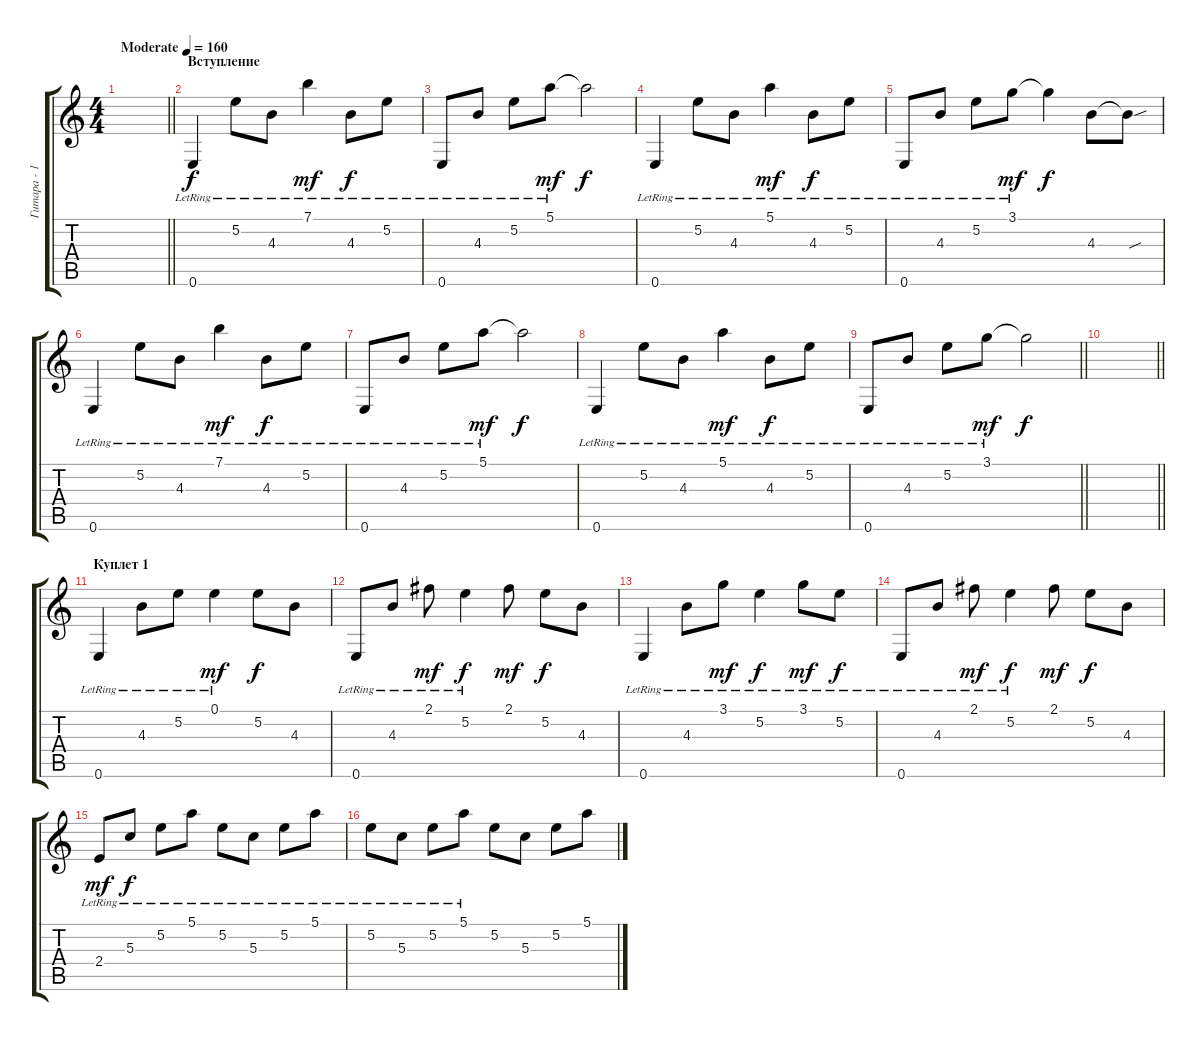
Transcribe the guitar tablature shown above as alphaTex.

\track ("Гитара - 1" "Гитара - 1") {instrument acousticguitarsteel}
\staff {score tabs}
\tuning (E4 B3 G3 D3 A2 E2) {hide}
\ts (4 4)
\tempo (160 "Moderate")
\clef g2
\barLineRight lightlight
\ks c
|
\section ("" "Вступление")
0.6{lr}.4 5.2{lr}.8 4.3{lr}.8 7.1{lr}.4{dy mf} 4.3{lr}.8{dy f} 5.2{lr}.8 |
0.6{lr}.8 4.3{lr}.8 5.2{lr}.8 5.1{lr}.8{dy mf} 5.1{t}.2{dy f} |
0.6{lr}.4 5.2{lr}.8 4.3{lr}.8 5.1{lr}.4{dy mf} 4.3{lr}.8{dy f} 5.2{lr}.8 |
0.6{lr}.8 4.3{lr}.8 5.2{lr}.8 3.1{lr}.8{dy mf} 3.1{t}.4{dy f} 4.3.8 4.3{sou t}.8 |
0.6{lr}.4 5.2{lr}.8 4.3{lr}.8 7.1{lr}.4{dy mf} 4.3{lr}.8{dy f} 5.2{lr}.8 |
0.6{lr}.8 4.3{lr}.8 5.2{lr}.8 5.1{lr}.8{dy mf} 5.1{t}.2{dy f} |
0.6{lr}.4 5.2{lr}.8 4.3{lr}.8 5.1{lr}.4{dy mf} 4.3{lr}.8{dy f} 5.2{lr}.8 |
\barLineRight lightlight
0.6{lr}.8 4.3{lr}.8 5.2{lr}.8 3.1{lr}.8{dy mf} 3.1{t}.2{dy f} |
\section ("" " ")
\barLineRight lightlight
|
\section ("" "Куплет 1")
0.6{lr}.4 4.3{lr}.8 5.2{lr}.8 0.1{lr}.4{dy mf} 5.2.8{dy f} 4.3.8 |
0.6{lr}.8 4.3{lr}.8 2.1{lr}.8{dy mf} 5.2{lr}.4{dy f} 2.1.8{dy mf} 5.2.8{dy f} 4.3.8 |
0.6{lr}.4 4.3{lr}.8 3.1{lr}.8{dy mf} 5.2{lr}.4{dy f} 3.1{lr}.8{dy mf} 5.2{lr}.8{dy f} |
0.6{lr}.8 4.3{lr}.8 2.1{lr}.8{dy mf} 5.2{lr}.4{dy f} 2.1.8{dy mf} 5.2.8{dy f} 4.3.8 |
2.4{lr}.8{dy mf} 5.3{lr}.8{dy f} 5.2{lr}.8 5.1{lr}.8 5.2{lr}.8 5.3{lr}.8 5.2{lr}.8 5.1{lr}.8 |
5.2{lr}.8 5.3{lr}.8 5.2{lr}.8 5.1{lr}.8 5.2.8 5.3.8 5.2.8 5.1.8
